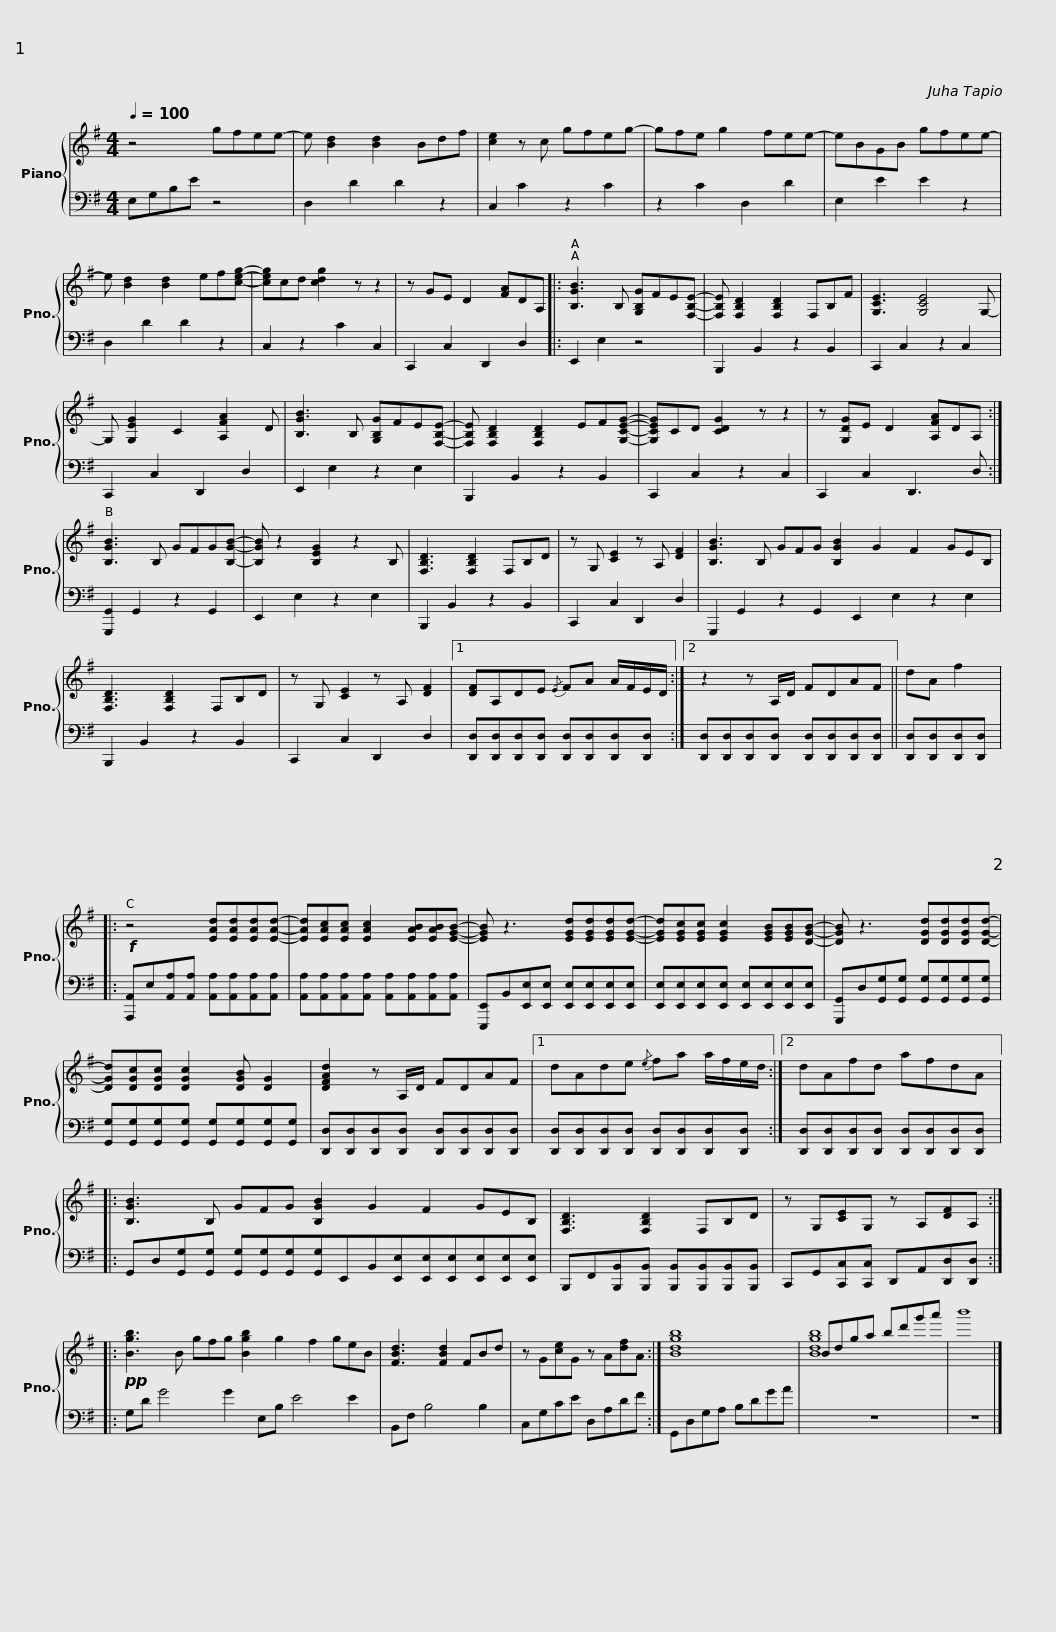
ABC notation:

X:1
%%score { ( 1 3 ) | 2 }
L:1/8
Q:1/4=100
M:4/4
I:linebreak $
K:G
V:1 treble
V:3 treble
V:2 bass
V:1
 z4 gfee- | e [Bd]2 [Bd]2 Bdf | [ce]2 z c gfeg- | gfe g2 fee- |$ eBGB gfee- | %5
 e [Bd]2 [Bd]2 ef[ceg]- | [ceg]cd [cdg]2 z z2 | z GE D2 [FA]DA, |:$ [B,GB]3 B, [G,B,G]FE[F,B,E]- | [F,B,E] [F,B,D]2 [F,B,D]2 F,B,F | %10
 [G,CE]3 [G,CE]4 G,- | G, [G,EG]2 C2 [A,FA]2 D | [B,GB]3 B, [G,B,G]FE[F,B,E]- |$ [F,B,E] [F,B,D]2 [F,B,D]2 EF[G,CEG]- | [G,CEG]CD [CDG]2 z z2 | %15
 z [G,DG]E D2 [A,FA]DA, :| [B,GB]3 B, GFG[B,GB]- | [B,GB] z2 [B,EG]2 z2 B, |$ [F,B,D]3 [F,B,D]2 F,B,D | z G, [CE]2 z A, [DF]2 | %20
 [B,GB]3 B, GFG [B,GB]2 G2 F2 GEB, | [F,B,D]3 [F,B,D]2 F,B,D |$ z G, [CE]2 z A, [DF]2 |1 [DF]A,DE{/E} FA A/F/E/D/ :|2 z2 z A,/D/ FDAF || %25
 dA f2 |:$!f! z4 [EAd][EAd][EAd][EAd]- | [EAd][EAc][EAc] [EAc]2 [EAB][EAB][EGB]- | [EGB] z3 [EGd][EGd][EGd][EGd]- | [EGd][EGc][EGc] [EGc]2 [EGB][EGB][DGB]- |$ %30
 [DGB] z3 [DGd][DGd][DGd][DGd]- | [DGd][DGc][DGc] [DGc]2 [DGB] [DG]2 | [DFAd]2 z A,/D/ FDAF |1 dAde{/e} fa a/f/e/d/ :|2$ dAfd afdA |: %35
 [B,GB]3 B, GFG [B,GB]2 G2 F2 GEB, | [F,B,D]3 [F,B,D]2 F,B,D |$ z G,[CE]G, z A,[DF]A, ::!pp! [Bgb]3 B gfg [Bgb]2 g2 f2 geB | [FBd]3 [FBd]2 FBd | %40
 z G[ce]G z A[df]A :|$ [Bdgb]8 | Bdga bd'g'a' | b'8 |] %44
V:2
 E,G,B,E z4 | D,2 D2 D2 z2 | C,2 C2 z2 C2 | z2 C2 D,2 D2 |$ E,2 E2 E2 z2 | %5
 D,2 D2 D2 z2 | C,2 z2 C2 C,2 | C,,2 C,2 D,,2 D,2 |:$ E,,2 E,2 z4 | B,,,2 B,,2 z2 B,,2 | %10
 C,,2 C,2 z2 C,2 | C,,2 C,2 D,,2 D,2 | E,,2 E,2 z2 E,2 |$ B,,,2 B,,2 z2 B,,2 | C,,2 C,2 z2 C,2 | %15
 C,,2 C,2 D,,3 D, :| [G,,,G,,]2 G,,2 z2 G,,2 | E,,2 E,2 z2 E,2 |$ B,,,2 B,,2 z2 B,,2 | C,,2 C,2 D,,2 D,2 | %20
 G,,,2 G,,2 z2 G,,2 E,,2 E,2 z2 E,2 | B,,,2 B,,2 z2 B,,2 |$ C,,2 C,2 D,,2 D,2 |1 [D,,D,][D,,D,][D,,D,][D,,D,] [D,,D,][D,,D,][D,,D,][D,,D,] :|2 [D,,D,][D,,D,][D,,D,][D,,D,] [D,,D,][D,,D,][D,,D,][D,,D,] || %25
 [D,,D,][D,,D,][D,,D,][D,,D,] |:$ [A,,,A,,]E,[A,,A,][A,,A,] [A,,A,][A,,A,][A,,A,][A,,A,] | [A,,A,][A,,A,][A,,A,][A,,A,] [A,,A,][A,,A,][A,,A,][A,,A,] | [E,,,E,,]B,,[E,,E,][E,,E,] [E,,E,][E,,E,][E,,E,][E,,E,] | [E,,E,][E,,E,][E,,E,][E,,E,] [E,,E,][E,,E,][E,,E,][E,,E,] |$ %30
 [G,,,G,,]D,[G,,G,][G,,G,] [G,,G,][G,,G,][G,,G,][G,,G,] | [G,,G,][G,,G,][G,,G,][G,,G,] [G,,G,][G,,G,][G,,G,][G,,G,] | [D,,D,][D,,D,][D,,D,][D,,D,] [D,,D,][D,,D,][D,,D,][D,,D,] |1 [D,,D,][D,,D,][D,,D,][D,,D,] [D,,D,][D,,D,][D,,D,][D,,D,] :|2$ [D,,D,][D,,D,][D,,D,][D,,D,] [D,,D,][D,,D,][D,,D,][D,,D,] |: %35
 G,,D,[G,,G,][G,,G,] [G,,G,][G,,G,][G,,G,][G,,G,]E,,B,,[E,,E,][E,,E,][E,,E,][E,,E,][E,,E,][E,,E,] | B,,,F,,[B,,,B,,][B,,,B,,] [B,,,B,,][B,,,B,,][B,,,B,,][B,,,B,,] |$ C,,G,,[C,,C,][C,,C,] D,,A,,[D,,D,][D,,D,] :: G,D G4 G2 E,B, E4 E2 | B,,F, B,4 B,2 | %40
 C,G,CE D,A,DF :|$ G,,D,G,A, B,DGA | z8 | z8 |] %44
V:3
 x8 | x8 | x8 | x8 |$ x8 | %5
 x8 | x8 | x8 |:$ x8 | x8 | %10
 x8 | x8 | x8 |$ x8 | x8 | %15
 x8 :| x8 | x8 |$ x8 | x8 | %20
 x16 | x8 |$ x8 |1 x8 :|2 x8 || %25
 x4 |:$ x8 | x8 | x8 | x8 |$ %30
 x8 | x8 | x8 |1 x8 :|2$ x8 |: %35
 x16 | x8 |$ x8 :: x16 | x8 | %40
 x8 :|$ x8 | [Bdgb]8 | x8 |] %44
